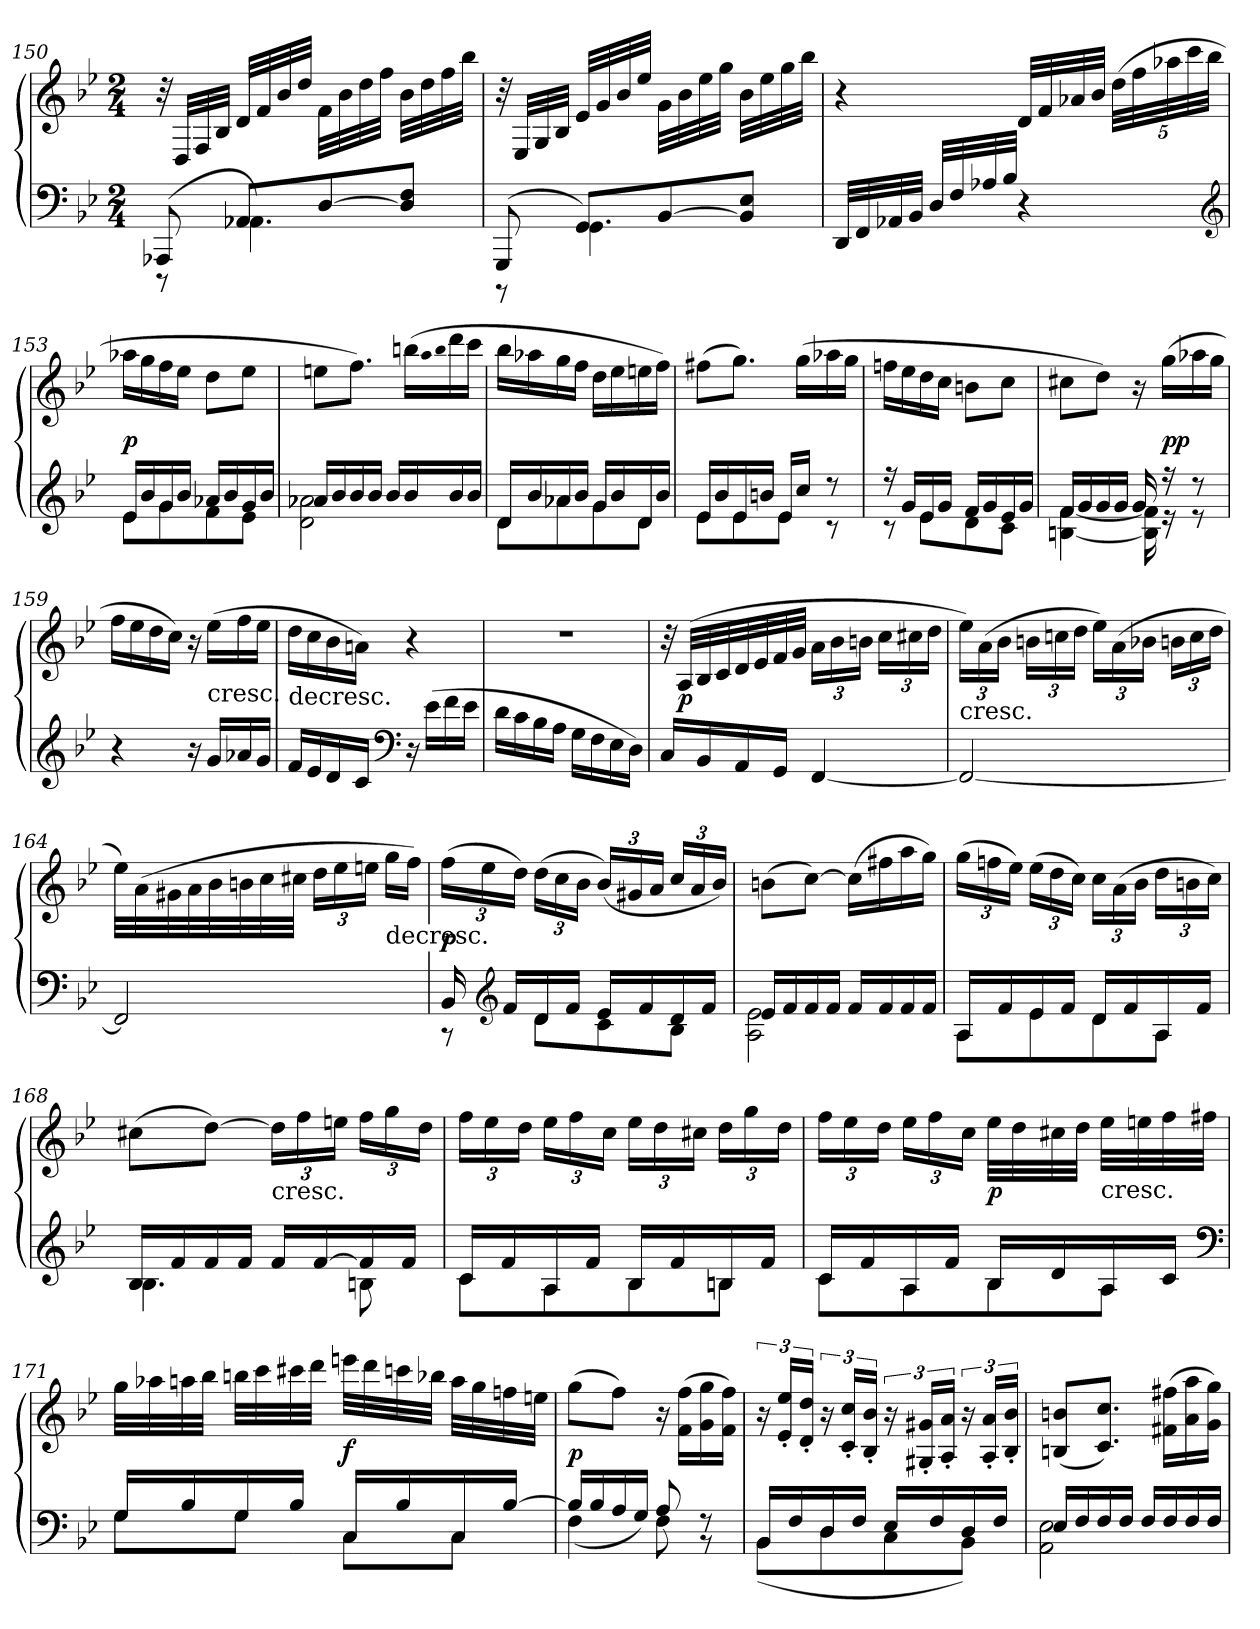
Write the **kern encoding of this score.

**kern	**kern	**dynam
*part1	*part1	*part1
*staff2	*staff1	*staff1/2
*clefF4	*clefG2	*
*k[b-e-]	*k[b-e-]	*
*B-:	*B-:	*
*M2/4	*M2/4	*
=150	=150	=150
*^	*	*
(8AAA-X/	8r	32r	.
.	.	32D/LLL	.
.	.	32F/	.
.	.	32B-/JJJ	.
8AA-X/L	4.AA-X\)	32d/LLL	.
.	.	32f/	.
.	.	32b-/	.
.	.	32dd/JJJ	.
[8D/	.	32f\LLL	.
.	.	32b-\	.
.	.	32dd\	.
.	.	32ff\JJJ	.
8D]/ 8F/J	.	32b-\LLL	.
.	.	32dd\	.
.	.	32ff\	.
.	.	32bb-\JJJ	.
=151	=151	=151	=151
(8GGG/	8r	32r	.
.	.	32E-/LLL	.
.	.	32G/	.
.	.	32B-/JJJ	.
8GG/L)	4.GG\	32e-/LLL	.
.	.	32g/	.
.	.	32b-/	.
.	.	32ee-/JJJ	.
[8BB-/	.	32g\LLL	.
.	.	32b-\	.
.	.	32ee-\	.
.	.	32gg\JJJ	.
8BB-]/ 8E-/J	.	32b-\LLL	.
.	.	32ee-\	.
.	.	32gg\	.
.	.	32bb-\JJJ	.
*v	*v	*	*
=152	=152	=152
32DD/LLL	4r	.
32FF/	.	.
32AA-X/	.	.
32BB-/JJJ	.	.
32D/LLL	.	.
32F/	.	.
32A-X/	.	.
32B-/JJJ	.	.
4r	32d/LLL	.
.	32f/	.
.	32a-X/	.
.	32b-/JJJ	.
.	(40dd\LLL	.
.	40ff\	.
.	40aa-X\	.
.	40ccc\	.
.	40bb-\JJJ	.
*clefG2	*	*
=153	=153	=153
*^	*	*
16e-/LL	8e-\L	16aa-X\LL	p
16b-/	.	16gg\	.
16g/	8g\	16ff\	.
16b-/JJ	.	16ee-\JJ	.
16a-X/LL	8f\	8dd\L	.
16b-/	.	.	.
16g/	8e-\J	8ee-\J	.
16b-/JJ	.	.	.
=154	=154	=154	=154
16a-X/LL	2d\ 2a-X\	8een\L	.
16b-/	.	.	.
16b-/	.	8.ff\J)	.
16b-/JJ	.	.	.
16b-/LL	.	.	.
16b-/	.	(16bbn\LL	.
.	.	qaa	.
.	.	qbb	.
16b-/	.	16ddd\	.
16b-/JJ	.	16ccc\JJ	.
=155	=155	=155	=155
16d/LL	8d\L	16bb-\LL	.
16b-/	.	16aa-X\	.
16a-X/	8a-X\	16gg\	.
16b-/JJ	.	16ff\JJ	.
16g/LL	8g\	16dd\LL	.
16b-/	.	16ee-\	.
16d/	8d\J	16een\	.
16b-/JJ	.	16ff\JJ)	.
=156	=156	=156	=156
16e-/LL	8e-\L	(8ff#X\L	.
16b-/	.	.	.
16e-/	8e-\	8.gg\J)	.
16bn/JJ	.	.	.
16e-/LL	8e-\J	.	.
16cc/JJ	.	(16gg\LL	.
8r	8r	16aa-X\	.
.	.	16gg\JJ	.
=157	=157	=157	=157
16r	8r	16ffn\LL	.
16g/LL	.	16ee-\	.
16e-/	8e-\L	16dd\	.
16g/JJ	.	16cc\JJ	.
16f/LL	8d\	8bn\L	.
16g/	.	.	.
16e-/	8c\J	8cc\J	.
16g/JJ	.	.	.
=158	=158	=158	=158
16f/LL	[4Bn\ [4f\	8cc#X\L	.
16g/	.	.	.
16g/	.	8dd\J)	.
16g/JJ	.	.	.
16g/	16B]\ 16f]\	16r	.
16r	16r	(16gg\LL	pp
8r	8r	16aa-X\	.
.	.	16gg\JJ	.
*v	*v	*	*
=159	=159	=159
4r	16ff\LL	.
.	16ee-\	.
.	16dd\	.
.	16cc\JJ)	.
16r	16r	.
!	!LO:TX:c:t=cresc.	!
16g/LL	(16ee-\LL	.
16a-X/	16ff\	.
16g/JJ	16ee-\JJ	.
=160	=160	=160
!	!LO:TX:c:t=decresc.	!
16f/LL	16dd\LL	.
16e-/	16cc\	.
16d/	16b-\	.
16c/JJ	16an\JJ)	.
*clefF4	*	*
16r	4r	.
(16e-\LL	.	.
16f\	.	.
16e-\JJ	.	.
=161	=161	=161
16d\LL	2r	.
16c\	.	.
16B-\	.	.
16A\JJ	.	.
16G\LL	.	.
16F\	.	.
16E-\	.	.
16D\JJ)	.	.
=162	=162	=162
16C/LL	32r	.
.	(32A/LLL	p
16BB-/	32B-/	.
.	32c/	.
16AA/	32d/	.
.	32e-/	.
16GG/JJ	32f/	.
.	32g/JJJ	.
[4FF/	24a\LL	.
.	24b-\	.
.	24bn\JJ	.
.	24cc\LL	.
.	24cc#X\	.
.	24dd\JJ	.
=163	=163	=163
!	!LO:TX:c:t=cresc.	!
2FF/_	24ee-\LL)	.
.	(24a\	.
.	24b-\JJ	.
.	24bn\LL	.
.	24ccn\	.
.	24dd\JJ	.
.	24ee-\LL)	.
.	(24a\	.
.	24b-X\JJ	.
.	24bn\LL	.
.	24cc\	.
.	24dd\JJ	.
=164	=164	=164
2FF/]	32ee-\LLL)	.
.	(32a\	.
.	32g#X\	.
.	32a\	.
.	32b-\	.
.	32bn\	.
.	32cc\	.
.	32cc#X\JJJ	.
.	24dd\LL	.
.	24ee-\	.
.	24een\JJ	.
!	!LO:TX:c:t=decresc.	!
.	16gg\LL	.
.	16ff\JJ)	.
=165	=165	=165
*^	*	*
16BB-/	8r	(24ff\LL	p
.	.	24ee-\	.
*clefG2	*	*	*
16f/LL	.	.	.
.	.	24dd\JJ)	.
16d/	8d\L	(24dd\LL	.
.	.	24cc\	.
16f/JJ	.	.	.
.	.	24b-\JJ	.
16e-/LL	8c\	(24b-/LL)	.
.	.	24g#X/	.
16f/	.	.	.
.	.	24a/JJ	.
16d/	8B-\J	24cc/LL	.
.	.	24a/	.
16f/JJ	.	.	.
.	.	24b-/JJ)	.
=166	=166	=166	=166
16e-/LL	2A\ 2e-\	(8bn\L	.
16f/	.	.	.
16f/	.	[8cc\J)	.
16f/JJ	.	.	.
16f/LL	.	(16cc\LL]	.
16f/	.	16ff#X\	.
16f/	.	16aa\	.
16f/JJ	.	16gg\JJ)	.
=167	=167	=167	=167
16A/LL	8A\L	(24gg\LL	.
.	.	24ffn\	.
16f/	.	.	.
.	.	24ee-\JJ)	.
16e-/	8e-\	(24ee-\LL	.
.	.	24dd\	.
16f/JJ	.	.	.
.	.	24cc\JJ)	.
16d/LL	8d\	24cc\LL	.
.	.	(24a\	.
16f/	.	.	.
.	.	24b-\JJ	.
16A/	8A\J	24dd\LL	.
.	.	24bn\	.
16f/JJ	.	.	.
.	.	24cc\JJ)	.
=168	=168	=168	=168
16B-/LL	4.B-\	(8cc#X\L	.
16f/	.	.	.
16f/	.	[8dd\J)	.
16f/JJ	.	.	.
!	!	!LO:TX:c:t=cresc.	!
16f/LL	.	24dd\LL]	.
.	.	24ff\	.
[16f/	.	.	.
.	.	24een\JJ	.
16f/]	8Bn\	24ff\LL	.
.	.	24gg\	.
16f/JJ	.	.	.
.	.	24dd\JJ	.
=169	=169	=169	=169
16c/LL	8c\L	24ff\LL	.
.	.	24ee-\	.
16f/	.	.	.
.	.	24dd\JJ	.
16A/	8A\	24ee-\LL	.
.	.	24ff\	.
16f/JJ	.	.	.
.	.	24cc\JJ	.
16B-/LL	8B-\	24ee-\LL	.
.	.	24dd\	.
16f/	.	.	.
.	.	24cc#X\JJ	.
16Bn/	8Bn\J	24dd\LL	.
.	.	24gg\	.
16f/JJ	.	.	.
.	.	24dd\JJ	.
=170	=170	=170	=170
16c/LL	8c\L	24ff\LL	.
.	.	24ee-\	.
16f/	.	.	.
.	.	24dd\JJ	.
16A/	8A\	24ee-\LL	.
.	.	24ff\	.
16f/JJ	.	.	.
.	.	24cc\JJ	.
16B-/LL	8B-\	32ee-\LLL	p
.	.	32dd\	.
16d/	.	32cc#X\	.
.	.	32dd\JJJ	.
!	!	!LO:TX:c:t=cresc.	!
16A/	8A\J	32ee-\LLL	.
.	.	32een\	.
16c/JJ	.	32ff\	.
.	.	32ff#X\JJJ	.
*clefF4	*	*	*
=171	=171	=171	=171
16G/LL	8G\L	32gg\LLL	.
.	.	32aa-X\	.
16B-/	.	32aan\	.
.	.	32bb-\JJJ	.
16G/	8G\J	32bbn\LLL	.
.	.	32ccc\	.
16B-/JJ	.	32ccc#X\	.
.	.	32ddd\JJJ	.
16C/LL	8C\L	32eeen\LLL	f
.	.	32ddd\	.
16B-/	.	32cccn\	.
.	.	32bb-X\JJJ	.
16C/	8C\J	32aa\LLL	.
.	.	32gg\	.
[16B-/JJ	.	32ffn\	.
.	.	32een\JJJ	.
=172	=172	=172	=172
16B-/LL]	(4F\	(8gg\L	p
16B-/	.	.	.
16A/	.	8ff\J)	.
16G/JJ)	.	.	.
8A/	8F\	16r	.
.	.	(16f\ 16ff\LL	.
8r	8r	16g\ 16gg\	.
.	.	16f\ 16ff\JJ)	.
=173	=173	=173	=173
16BB-/LL	(8BB-\L	24r	.
.	.	24e-'/ 24ee-'/LL	.
16F/	.	.	.
.	.	24d'/ 24dd'/JJ	.
16D/	8D\	24r	.
.	.	24c'/ 24cc'/LL	.
16F/JJ	.	.	.
.	.	24B-'/ 24b-'/JJ	.
16E-/LL	8C\	24r	.
.	.	24G#X'/ 24g#X'/LL	.
16F/	.	.	.
.	.	24A'/ 24a'/JJ	.
16D/	8BB-\J)	24r	.
.	.	24A'/ 24a'/LL	.
16F/JJ	.	.	.
.	.	24B-'/ 24b-'/JJ	.
=174	=174	=174	=174
16E-/LL	2AA\ 2E-\	(8Bn/ 8bn/L	.
16F/	.	.	.
16F/	.	8.c/ 8.cc/J)	.
16F/JJ	.	.	.
16F/LL	.	.	.
16F/	.	(16f#X\ 16ff#X\LL	.
16F/	.	16a\ 16aa\	.
16F/JJ	.	16g\ 16gg\JJ)	.
*v	*v	*	*
=	=	=
*-	*-	*-
